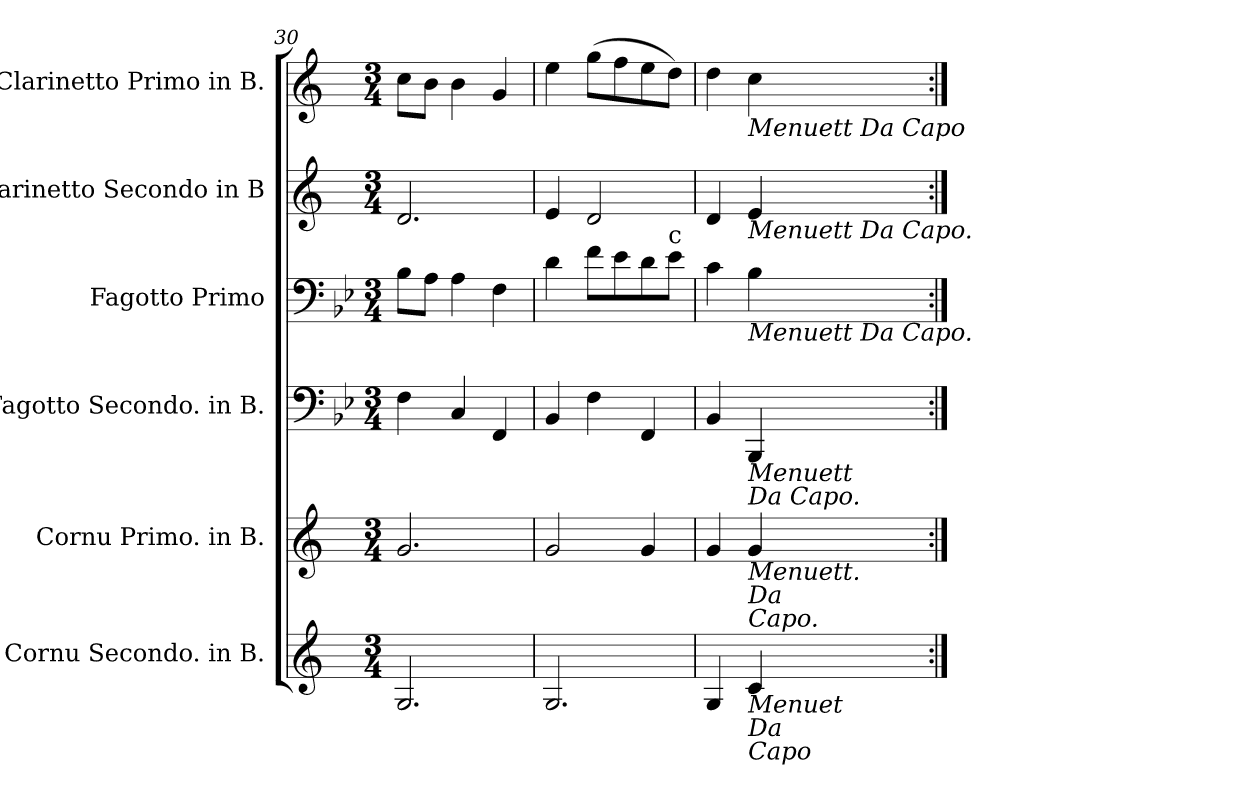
**kern	**kern	**kern	**kern	**kern	**kern
*part6	*part5	*part4	*part3	*part2	*part1
*staff6	*staff5	*staff4	*staff3	*staff2	*staff1
*I"Cornu Secondo. in B.	*I"Cornu Primo. in B.	*I"Fagotto Secondo. in B.	*I"Fagotto Primo	*I"Clarinetto Secondo in B	*I"Clarinetto Primo in B.
*	*	*	*I'fag 1	*	*
*clefG2	*clefG2	*clefF4	*clefF4	*clefG2	*clefG2
*ITrd1c2	*ITrd1c2	*	*	*ITrd1c2	*ITrd1c2
*k[b-e-]	*k[b-e-]	*k[b-e-]	*k[b-e-]	*k[b-e-]	*k[b-e-]
*M3/4	*M3/4	*M3/4	*M3/4	*M3/4	*M3/4
=30	=30	=30	=30	=30	=30
2.F/	2.f/	4F\	8B-\L	2.c/	8b-\L
.	.	.	8A\J	.	8a\J
.	.	4C/	4A\	.	4a\
.	.	4FF/	4F\	.	4f/
=31	=31	=31	=31	=31	=31
2.F/	2f/	4BB-/	4d\	4d/	4dd\
.	.	4F\	8f\L	2c/	(8ff\L
.	.	.	8e-\	.	8ee-\
.	4f/	4FF/	8d\	.	8dd\
!	!	!	!LO:TX:a:t=c	!	!
.	.	.	8e-\J	.	8cc\J)
=32	=32	=32	=32	=32	=32
4F/	4f/	4BB-/	4c\	4c/	4cc\
!	!	!	!	!	!LO:TX:b:i:t=Menuett Da Capo
!	!	!	!	!LO:TX:b:i:t=Menuett Da Capo.	!
!	!	!	!LO:TX:b:i:t=Menuett Da Capo.	!	!
!	!	!LO:TX:b:i:t=Menuett \nDa Capo.	!	!	!
!	!LO:TX:b:i:t=Menuett.\nDa\nCapo.	!	!	!	!
!LO:TX:b:i:t=Menuet\nDa\nCapo	!	!	!	!	!
4B-/	4f/	4BBB-/	4B-\	4d/	4b-\
=:|!	=:|!	=:|!	=:|!	=:|!	=:|!
*-	*-	*-	*-	*-	*-
